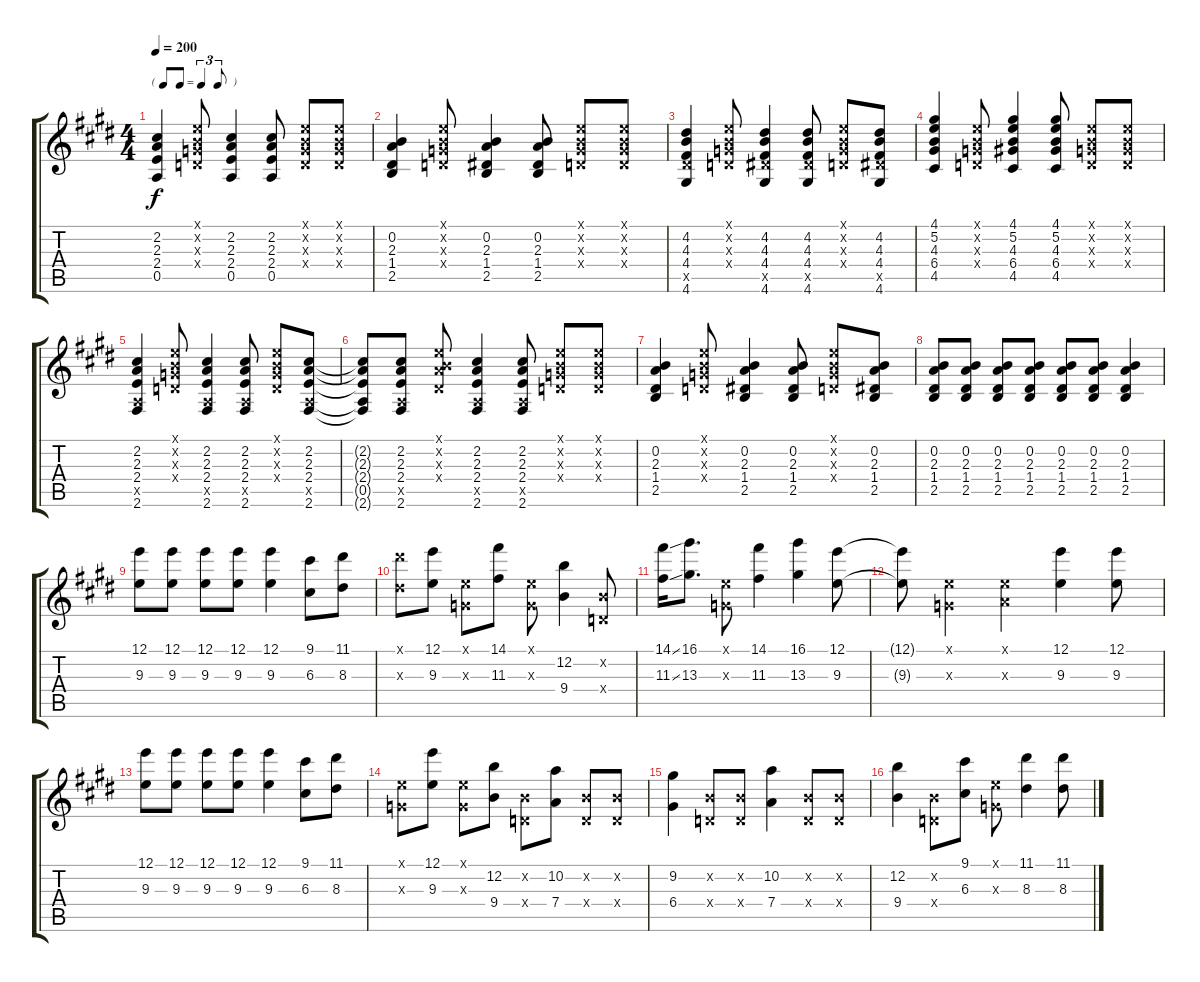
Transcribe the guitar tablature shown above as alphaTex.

\track "" {instrument acousticguitarsteel}
\staff {score tabs}
\tuning (E4 B3 G3 D3 A2 E2) {hide}
\ts (4 4)
\tf triplet8th
\tempo 200
\clef g2
\ks e
(2.2 2.3 2.4 0.5).4{dy f} (0.1{x} 0.2{x} 0.3{x} 0.4{x}).8 (2.2 2.3 2.4 0.5).4 (2.2 2.3 2.4 0.5).8 (0.1{x} 0.2{x} 0.3{x} 0.4{x}).8 (0.1{x} 0.2{x} 0.3{x} 0.4{x}).8 |
(0.2 2.3 1.4 2.5).4 (0.1{x} 0.2{x} 0.3{x} 0.4{x}).8 (0.2 2.3 1.4 2.5).4 (0.2 2.3 1.4 2.5).8 (0.1{x} 0.2{x} 0.3{x} 0.4{x}).8 (0.1{x} 0.2{x} 0.3{x} 0.4{x}).8 |
(4.2 4.3 4.4 6.5{x} 4.6).4 (0.1{x} 0.2{x} 0.3{x} 0.4{x}).8 (4.2 4.3 4.4 6.5{x} 4.6).4 (4.2 4.3 4.4 6.5{x} 4.6).8 (0.1{x} 0.2{x} 0.3{x} 0.4{x}).8 (4.2 4.3 4.4 6.5{x} 4.6).8 |
(4.1 5.2 4.3 6.4 4.5).4 (0.1{x} 0.2{x} 0.3{x} 0.4{x}).8 (4.1 5.2 4.3 6.4 4.5).4 (4.1 5.2 4.3 6.4 4.5).8 (0.1{x} 0.2{x} 0.3{x} 0.4{x}).8 (0.1{x} 0.2{x} 0.3{x} 0.4{x}).8 |
(2.2 2.3 2.4 0.5{x} 2.6).4 (0.1{x} 0.2{x} 0.3{x} 0.4{x}).8 (2.2 2.3 2.4 0.5{x} 2.6).4 (2.2 2.3 2.4 0.5{x} 2.6).8 (0.1{x} 0.2{x} 0.3{x} 0.4{x}).8 (2.2 2.3 2.4 0.5{x} 2.6).8 |
(2.2{t} 2.3{t} 2.4{t} 0.5{t} 2.6{t}).8 (2.2 2.3 2.4 0.5{x} 2.6).8 (0.1{x} 0.2{x} 2.3{x} 1.4{x}).8 (2.2 2.3 2.4 0.5{x} 2.6).4 (2.2 2.3 2.4 0.5{x} 2.6).8 (0.1{x} 0.2{x} 0.3{x} 0.4{x}).8 (0.1{x} 0.2{x} 0.3{x} 0.4{x}).8 |
(0.2 2.3 1.4 2.5).4 (0.1{x} 0.2{x} 0.3{x} 0.4{x}).8 (0.2 2.3 1.4 2.5).4 (0.2 2.3 1.4 2.5).8 (0.1{x} 0.2{x} 0.3{x} 0.4{x}).8 (0.2 2.3 1.4 2.5).8 |
(0.2 2.3 1.4 2.5).8 (0.2 2.3 1.4 2.5).8 (0.2 2.3 1.4 2.5).8 (0.2 2.3 1.4 2.5).8 (0.2 2.3 1.4 2.5).8 (0.2 2.3 1.4 2.5).8 (0.2 2.3 1.4 2.5).4 |
(12.1 9.3).8 (12.1 9.3).8 (12.1 9.3).8 (12.1 9.3).8 (12.1 9.3).4 (9.1 6.3).8 (11.1 8.3).8 |
(11.1{x} 8.3{x}).8 (12.1 9.3).8 (0.1{x} 0.3{x}).8 (14.1 11.3).8 (0.1{x} 0.3{x}).8 (12.2 9.4).4 (0.2{x} 0.4{x}).8 |
(14.1{ss} 11.3{ss}).16 (16.1 13.3).8{d} (0.1{x} 0.3{x}).8 (14.1 11.3).4 (16.1 13.3).4 (12.1 9.3).8 |
(12.1{t} 9.3{t}).8 (0.1{x} 0.3{x}).4 (0.1{x} 2.3{x}).4 (12.1 9.3).4 (12.1 9.3).8 |
(12.1 9.3).8 (12.1 9.3).8 (12.1 9.3).8 (12.1 9.3).8 (12.1 9.3).4 (9.1 6.3).8 (11.1 8.3).8 |
(0.1{x} 0.3{x}).8 (12.1 9.3).8 (0.1{x} 0.3{x}).8 (12.2 9.4).8 (0.2{x} 0.4{x}).8 (10.2 7.4).8 (0.2{x} 0.4{x}).8 (0.2{x} 0.4{x}).8 |
(9.2 6.4).4 (0.2{x} 0.4{x}).8 (0.2{x} 0.4{x}).8 (10.2 7.4).4 (0.2{x} 0.4{x}).8 (0.2{x} 0.4{x}).8 |
(12.2 9.4).4 (0.2{x} 0.4{x}).8 (9.1 6.3).8 (0.1{x} 0.3{x}).8 (11.1 8.3).4 (11.1 8.3).8
